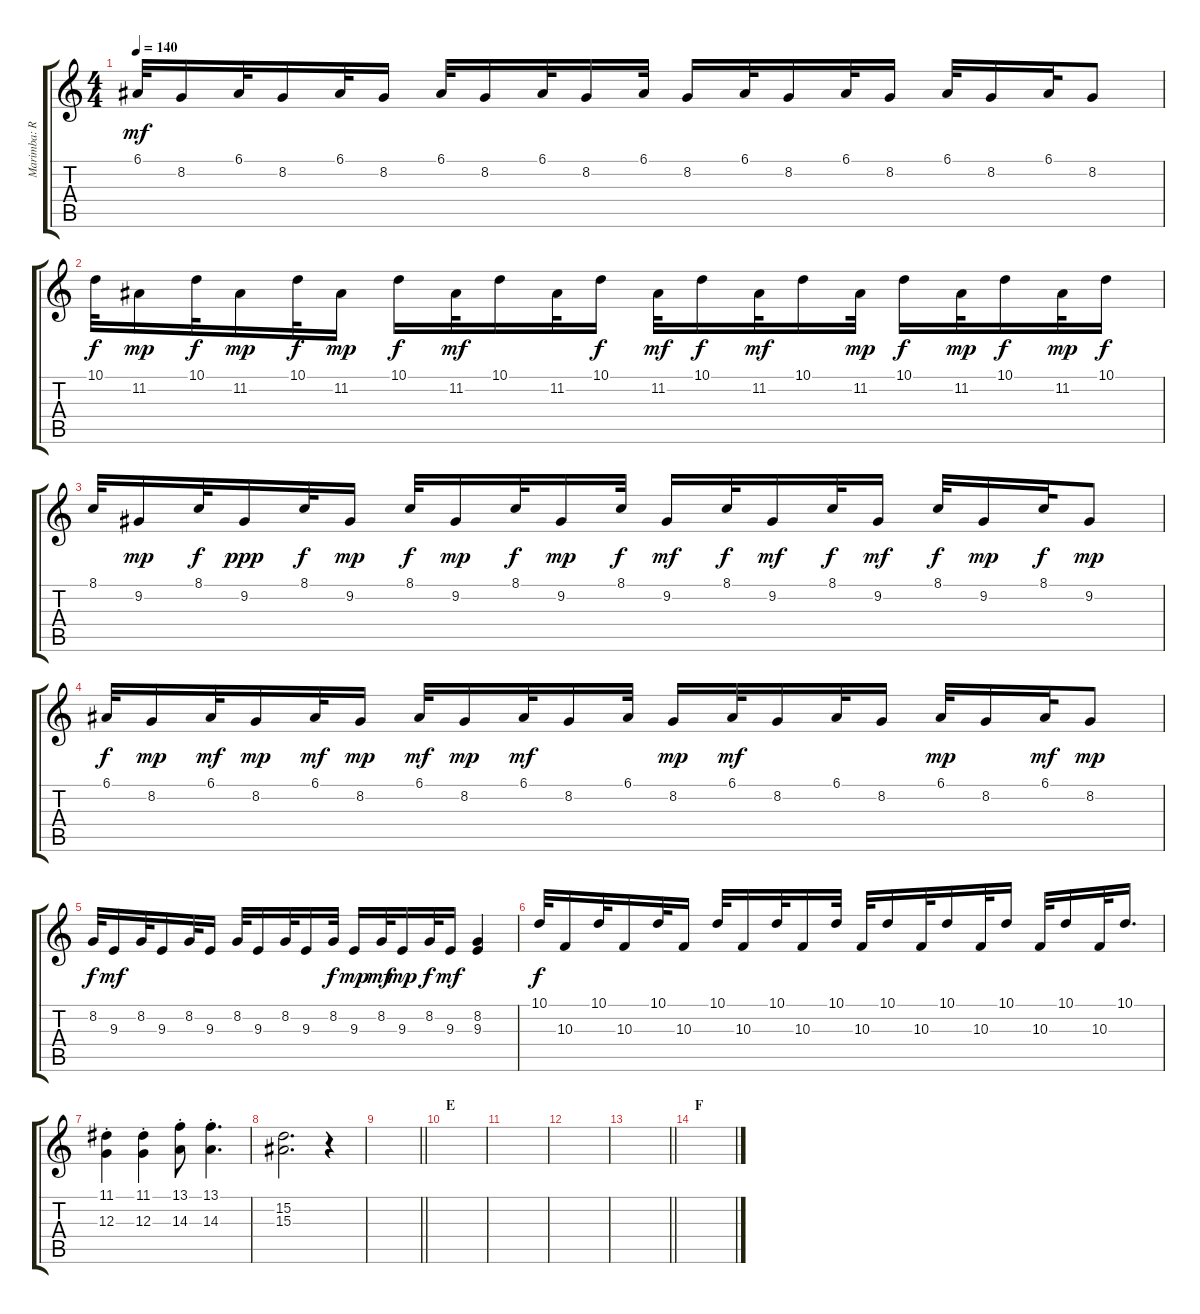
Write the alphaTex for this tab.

\track ("Marimba: Ray Cooper" "Marimba: R") {instrument marimba}
\staff {score tabs}
\tuning (E4 B3 G3 D3 A2 E2) {hide}
\ts (4 4)
\tempo 140
\clef g2
\ks c
6.1.32{dy mf} 8.2.16 6.1.32 8.2.16 6.1.32 8.2.16 6.1.32 8.2.16 6.1.32 8.2.16 6.1.32 8.2.16 6.1.32 8.2.16 6.1.32 8.2.16 6.1.32 8.2.16 6.1.32 8.2.8 |
10.1.32{dy f} 11.2.16{dy mp} 10.1.32{dy f} 11.2.16{dy mp} 10.1.32{dy f} 11.2.16{dy mp} 10.1.16{dy f} 11.2.32{dy mf} 10.1.16 11.2.32 10.1.16{dy f} 11.2.32{dy mf} 10.1.16{dy f} 11.2.32{dy mf} 10.1.16 11.2.32{dy mp} 10.1.16{dy f} 11.2.32{dy mp} 10.1.16{dy f} 11.2.32{dy mp} 10.1.16{dy f} |
8.1.32 9.2.16{dy mp} 8.1.32{dy f} 9.2.16{dy ppp} 8.1.32{dy f} 9.2.16{dy mp} 8.1.32{dy f} 9.2.16{dy mp} 8.1.32{dy f} 9.2.16{dy mp} 8.1.32{dy f} 9.2.16{dy mf} 8.1.32{dy f} 9.2.16{dy mf} 8.1.32{dy f} 9.2.16{dy mf} 8.1.32{dy f} 9.2.16{dy mp} 8.1.32{dy f} 9.2.8{dy mp} |
6.1.32{dy f} 8.2.16{dy mp} 6.1.32{dy mf} 8.2.16{dy mp} 6.1.32{dy mf} 8.2.16{dy mp} 6.1.32{dy mf} 8.2.16{dy mp} 6.1.32{dy mf} 8.2.16 6.1.32 8.2.16{dy mp} 6.1.32{dy mf} 8.2.16 6.1.32 8.2.16 6.1.32{dy mp} 8.2.16 6.1.32{dy mf} 8.2.8{dy mp} |
8.2.32{dy f} 9.3.16{dy mf} 8.2.32 9.3.16 8.2.32 9.3.16 8.2.32 9.3.16 8.2.32 9.3.16 8.2.32{dy f} 9.3.16{dy mp} 8.2.32{dy mf} 9.3.16{dy mp} 8.2.32{dy f} 9.3.16{dy mf} (8.2 9.3).4 |
10.1.32{dy f} 10.3.16 10.1.32 10.3.16 10.1.32 10.3.16 10.1.32 10.3.16 10.1.32 10.3.16 10.1.32 10.3.32 10.1.16 10.3.32 10.1.16 10.3.32 10.1.16 10.3.32 10.1.16 10.3.32 10.1.16{d} |
(11.1{st} 12.3{st}).4 (11.1{st} 12.3{st}).4 (13.1{st} 14.3{st}).8 (13.1{st} 14.3{st}).4{d} |
(15.2 15.3).2{d} r.4 |
\barLineRight lightlight
|
\section ("" "E")
|
|
|
\barLineRight lightlight
|
\section ("" "F")
